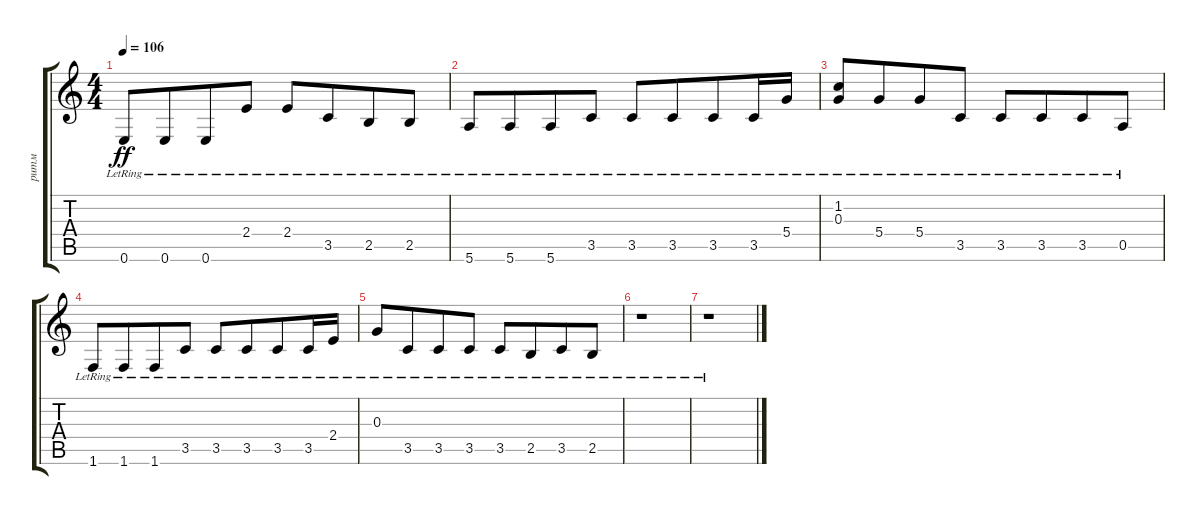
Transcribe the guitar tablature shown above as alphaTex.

\track ("ритм" "ритм") {instrument electricguitarjazz}
\staff {score tabs}
\tuning (E4 B3 G3 D3 A2 E2) {hide}
\ts (4 4)
\tempo 106
\clef g2
\ks aminor
0.6{lr}.8{dy ff} 0.6{lr}.8{beam merge} 0.6{lr}.8 2.4{lr}.8 2.4{lr}.8 3.5{lr}.8{beam merge} 2.5{lr}.8 2.5{lr}.8 |
5.6{lr}.8 5.6{lr}.8{beam merge} 5.6{lr}.8 3.5{lr}.8 3.5{lr}.8 3.5{lr}.8{beam merge} 3.5{lr}.8 3.5{lr}.16 5.4{lr}.16 |
(1.2{lr} 0.3{lr}).8 5.4{lr}.8{beam merge} 5.4{lr}.8 3.5{lr}.8 3.5{lr}.8 3.5{lr}.8{beam merge} 3.5{lr}.8 0.5{lr}.8 |
1.6{lr}.8 1.6{lr}.8{beam merge} 1.6{lr}.8 3.5{lr}.8 3.5{lr}.8 3.5{lr}.8{beam merge} 3.5{lr}.8 3.5{lr}.16 2.4{lr}.16 |
0.3{lr}.8 3.5{lr}.8{beam merge} 3.5{lr}.8 3.5{lr}.8 3.5{lr}.8 2.5{lr}.8{beam merge} 3.5{lr}.8 2.5{lr}.8 |
r.1 |
r.1
